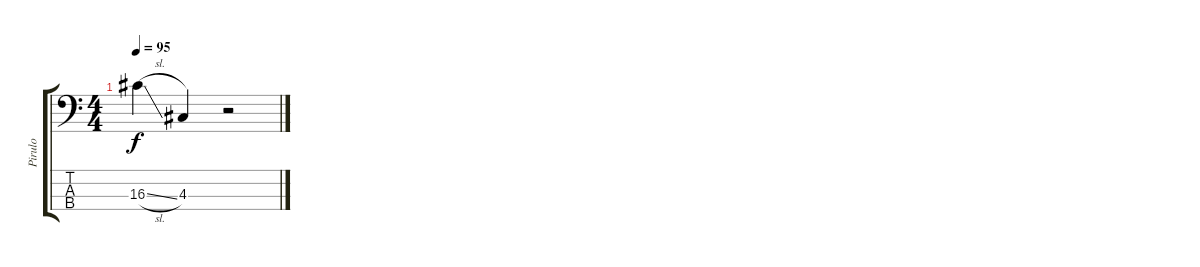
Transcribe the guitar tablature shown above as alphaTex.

\track ("Pirulo" "Pirulo") {instrument electricbasspick}
\staff {score tabs}
\tuning (G2 D2 A1 D1) {hide}
\ts (4 4)
\tempo 95
\clef f4
\ks c
16.3{sl}.4{dy f} 4.3.4 r.2
